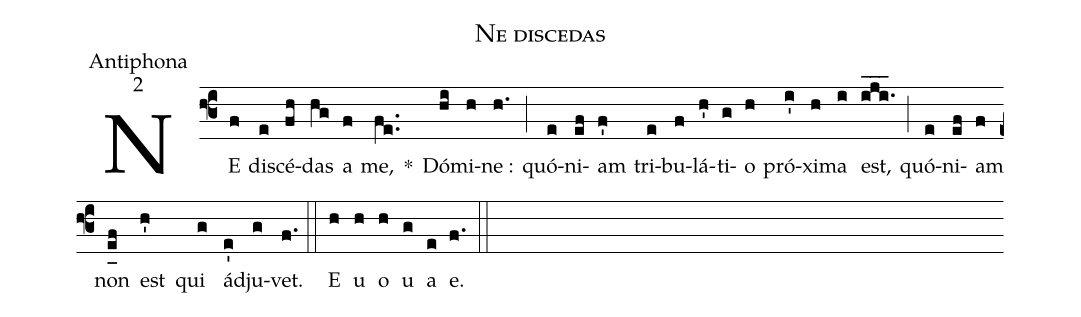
name:Ne discedas;
office-part:Antiphona;
mode:2;
%%
(f3) NE(f) di(e)scé(fh)das(hg) a(f) me,(fe..) *() Dó(hi)mi(h)ne :(h.) (;) quó(e)ni(ef)am(f') tri(e)bu(f)lá(h')ti(g)o(h) pró(i')xi(h)ma(i) est,(iji.___) (;) quó(e)ni(ef)am(f) non(e_[uh:l]f) est(h') qui(g) ád(e')ju(g)vet.(f.) (::) <eu>E(h) u(h) o(h) u(g) a(e) e.</eu>(f.) (::)
